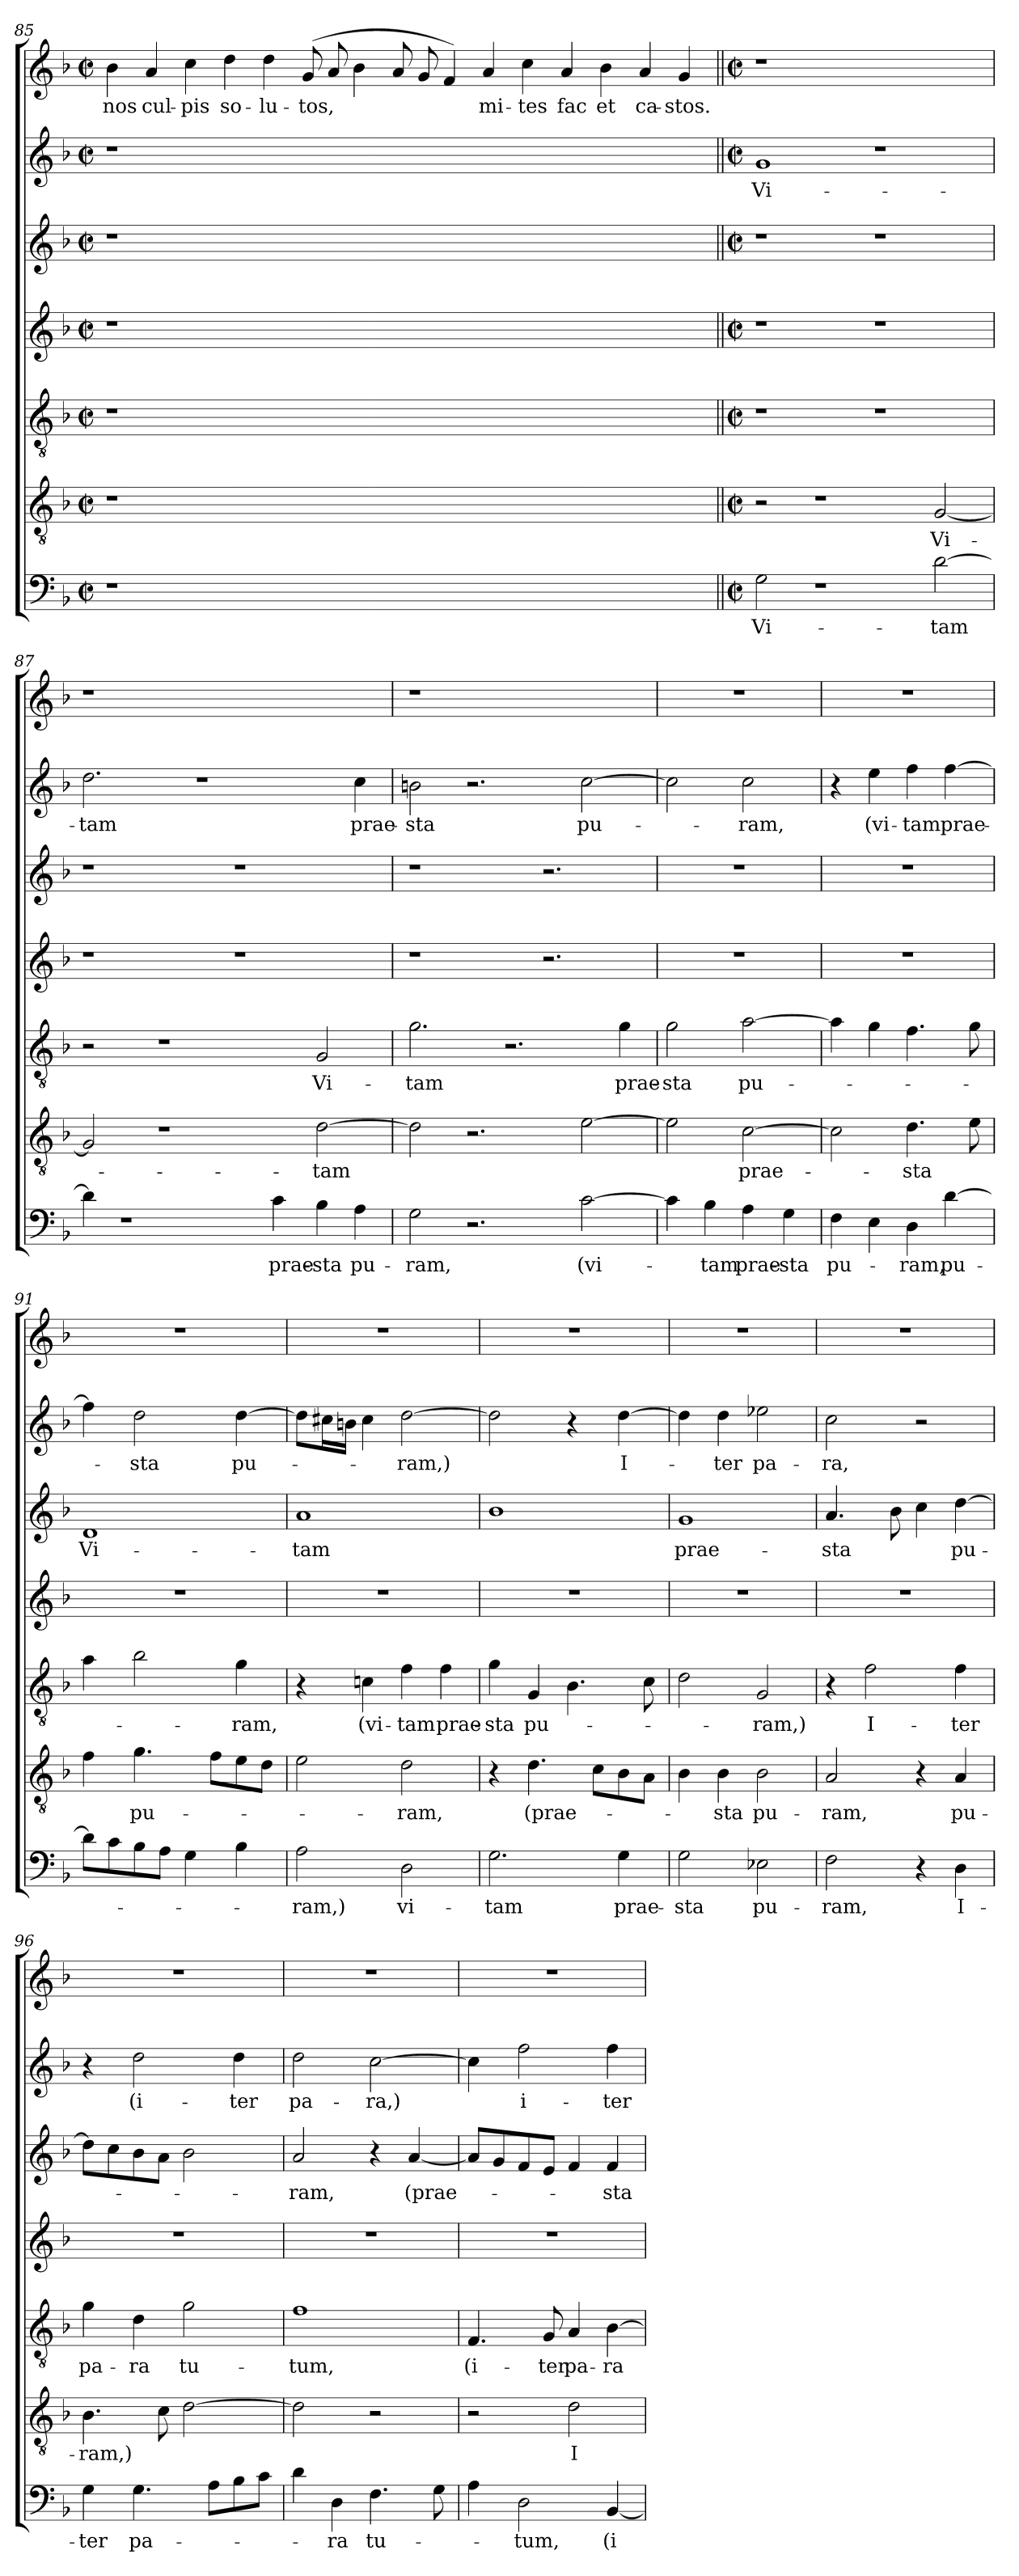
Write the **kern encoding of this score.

**kern	**text	**kern	**text	**kern	**text	**kern	**kern	**text	**kern	**text	**kern	**text
*part7	*part7	*part6	*part6	*part5	*part5	*part4	*part3	*part3	*part2	*part2	*part1	*part1
*staff7	*staff7	*staff6	*staff6	*staff5	*staff5	*staff4	*staff3	*staff3	*staff2	*staff2	*staff1	*staff1
!!LO:LB:g=z
*clefF4	*	*clefGv2	*	*clefGv2	*	*clefG2	*clefG2	*	*clefG2	*	*clefG2	*
*k[b-]	*	*k[b-]	*	*k[b-]	*	*k[b-]	*k[b-]	*	*k[b-]	*	*k[b-]	*
*F:	*	*F:	*	*F:	*	*F:	*F:	*	*F:	*	*F:	*
*M2/2	*	*M2/2	*	*M2/2	*	*M2/2	*M2/2	*	*M2/2	*	*M2/2	*
*met(c|)	*	*met(c|)	*	*met(c|)	*	*met(c|)	*met(c|)	*	*met(c|)	*	*met(c|)	*
=85	=85	=85	=85	=85	=85	=85	=85	=85	=85	=85	=85	=85
1r	.	1r	.	1r	.	1r	1r	.	1r	.	4b-	nos
.	.	.	.	.	.	.	.	.	.	.	4a	cul-
.	.	.	.	.	.	.	.	.	.	.	4cc	-pis
.	.	.	.	.	.	.	.	.	.	.	4dd	so-
0ryy	.	0ryy	.	0ryy	.	0ryy	0ryy	.	0ryy	.	4dd	-lu-
.	.	.	.	.	.	.	.	.	.	.	(8g	-tos,
.	.	.	.	.	.	.	.	.	.	.	8a	.
.	.	.	.	.	.	.	.	.	.	.	4b-	.
.	.	.	.	.	.	.	.	.	.	.	8a	.
.	.	.	.	.	.	.	.	.	.	.	8g	.
.	.	.	.	.	.	.	.	.	.	.	4f)	.
.	.	.	.	.	.	.	.	.	.	.	4a	mi-
.	.	.	.	.	.	.	.	.	.	.	4cc	-tes
.	.	.	.	.	.	.	.	.	.	.	4a	fac
2.ryy	.	2.ryy	.	2.ryy	.	2.ryy	2.ryy	.	2.ryy	.	4b-	et
.	.	.	.	.	.	.	.	.	.	.	4a	ca-
.	.	.	.	.	.	.	.	.	.	.	4g	-stos.
!!LO:LB:g=z
=86||	=86||	=86||	=86||	=86||	=86||	=86||	=86||	=86||	=86||	=86||	=86||	=86||
*M2/2	*	*M2/2	*	*M2/2	*	*M2/2	*M2/2	*	*M2/2	*	*M2/2	*
*met(c|)	*	*met(c|)	*	*met(c|)	*	*met(c|)	*met(c|)	*	*met(c|)	*	*met(c|)	*
2G\	Vi-	2r	.	1r	.	1r	1r	.	1g	Vi-	1r	.
1r	.	1r	.	.	.	.	.	.	.	.	.	.
.	.	.	.	1r	.	1r	1r	.	1r	.	1ryy	.
[2d\	-tam	[2G/	Vi-	.	.	.	.	.	.	.	.	.
=87	=87	=87	=87	=87	=87	=87	=87	=87	=87	=87	=87	=87
4d\]	.	2G/]	.	2r	.	1r	1r	.	2.dd\	-tam	1r	.
1r	.	.	.	.	.	.	.	.	.	.	.	.
.	.	1r	.	1r	.	.	.	.	.	.	.	.
.	.	.	.	.	.	.	.	.	1r	.	.	.
.	.	.	.	.	.	1r	1r	.	.	.	1ryy	.
4c\	prae-	.	.	.	.	.	.	.	.	.	.	.
4B-\	-sta	[2d\	-tam	2G/	Vi-	.	.	.	.	.	.	.
4A\	pu-	.	.	.	.	.	.	.	4cc\	prae-	.	.
=88	=88	=88	=88	=88	=88	=88	=88	=88	=88	=88	=88	=88
2G\	-ram,	2d\]	.	2.g\	-tam	1r	1r	.	2bn\	-sta	1r	.
2.r	.	2.r	.	.	.	.	.	.	2.r	.	.	.
.	.	.	.	2.r	.	.	.	.	.	.	.	.
.	.	.	.	.	.	2.r	2.r	.	.	.	2.ryy	.
[2c\	(vi-	[2e\	.	.	.	.	.	.	[2cc\	pu-	.	.
.	.	.	.	4g\	prae-	.	.	.	.	.	.	.
=89	=89	=89	=89	=89	=89	=89	=89	=89	=89	=89	=89	=89
4c\]	.	2e\]	.	2g\	-sta	1r	1r	.	2cc\]	.	1r	.
4B-\	-tam	.	.	.	.	.	.	.	.	.	.	.
4A\	prae-	[2c\	prae-	[2a\	pu-	.	.	.	2cc\	-ram,	.	.
4G\	-sta	.	.	.	.	.	.	.	.	.	.	.
=90	=90	=90	=90	=90	=90	=90	=90	=90	=90	=90	=90	=90
4F\	pu-	2c\]	.	4a\]	.	1r	1r	.	4r	.	1r	.
4E\	.	.	.	4g\	.	.	.	.	4ee\	(vi-	.	.
4D\	-ram,	4.d\	-sta	4.f\	.	.	.	.	4ff\	-tam	.	.
[4d\	pu-	.	.	.	.	.	.	.	[4ff\	prae-	.	.
.	.	8e\	.	8g\	.	.	.	.	.	.	.	.
!!LO:PB:g=z
=91	=91	=91	=91	=91	=91	=91	=91	=91	=91	=91	=91	=91
8d\L]	.	4f\	.	4a\	.	1r	1d	Vi-	4ff\]	.	1r	.
8c\	.	.	.	.	.	.	.	.	.	.	.	.
8B-\	.	4.g\	pu-	2b-\	.	.	.	.	2dd\	-sta	.	.
8A\J	.	.	.	.	.	.	.	.	.	.	.	.
4G\	.	.	.	.	.	.	.	.	.	.	.	.
.	.	8f\L	.	.	.	.	.	.	.	.	.	.
4B-\	.	8e\	.	4g\	-ram,	.	.	.	[4dd\	pu-	.	.
.	.	8d\J	.	.	.	.	.	.	.	.	.	.
=92	=92	=92	=92	=92	=92	=92	=92	=92	=92	=92	=92	=92
2A\	-ram,)	2e\	.	4r	.	1r	1a	-tam	8dd\L]	.	1r	.
.	.	.	.	.	.	.	.	.	16cc#X\L	.	.	.
.	.	.	.	.	.	.	.	.	16bn\JJ	.	.	.
.	.	.	.	4cn\	(vi-	.	.	.	4cc#\	.	.	.
2D\	vi-	2d\	-ram,	4f\	-tam	.	.	.	[2dd\	-ram,)	.	.
.	.	.	.	4f\	prae-	.	.	.	.	.	.	.
=93	=93	=93	=93	=93	=93	=93	=93	=93	=93	=93	=93	=93
2.G\	-tam	4r	.	4g\	-sta	1r	1b-	.	2dd\]	.	1r	.
.	.	4.d\	(prae-	4G/	pu-	.	.	.	.	.	.	.
.	.	.	.	4.B-\	.	.	.	.	4r	.	.	.
.	.	8c\L	.	.	.	.	.	.	.	.	.	.
4G\	prae-	8B-\	.	.	.	.	.	.	[4dd\	I-	.	.
.	.	8A\J	.	8c\	.	.	.	.	.	.	.	.
=94	=94	=94	=94	=94	=94	=94	=94	=94	=94	=94	=94	=94
2G\	-sta	4B-\	.	2d\	.	1r	1g	prae-	4dd\]	.	1r	.
.	.	4B-\	-sta	.	.	.	.	.	4dd\	-ter	.	.
2E-X\	pu-	2B-\	pu-	2G/	-ram,)	.	.	.	2ee-X\	pa-	.	.
=95	=95	=95	=95	=95	=95	=95	=95	=95	=95	=95	=95	=95
2F\	-ram,	2A/	-ram,	4r	.	1r	4.a/	-sta	2cc\	-ra,	1r	.
.	.	.	.	2f\	I-	.	.	.	.	.	.	.
.	.	.	.	.	.	.	8b-\	.	.	.	.	.
4r	.	4r	.	.	.	.	4cc\	.	2r	.	.	.
4D\	I-	4A/	pu-	4f\	-ter	.	[4dd\	pu-	.	.	.	.
!!LO:LB:g=z
=96	=96	=96	=96	=96	=96	=96	=96	=96	=96	=96	=96	=96
4G\	-ter	4.B-\	-ram,)	4g\	pa-	1r	8dd\L]	.	4r	.	1r	.
.	.	.	.	.	.	.	8cc\	.	.	.	.	.
4.G\	pa-	.	.	4d\	-ra	.	8b-\	.	2dd\	(i-	.	.
.	.	8c\	.	.	.	.	8a\J	.	.	.	.	.
.	.	[2d\	.	2g\	tu-	.	2b-\	.	.	.	.	.
8A\L	.	.	.	.	.	.	.	.	.	.	.	.
8B-\	.	.	.	.	.	.	.	.	4dd\	-ter	.	.
8c\J	.	.	.	.	.	.	.	.	.	.	.	.
=97	=97	=97	=97	=97	=97	=97	=97	=97	=97	=97	=97	=97
4d\	.	2d\]	.	1f	-tum,	1r	2a/	-ram,	2dd\	pa-	1r	.
4D\	-ra	.	.	.	.	.	.	.	.	.	.	.
4.F\	tu-	2r	.	.	.	.	4r	.	[2cc\	-ra,)	.	.
.	.	.	.	.	.	.	[4a/	(prae-	.	.	.	.
8G\	.	.	.	.	.	.	.	.	.	.	.	.
=98	=98	=98	=98	=98	=98	=98	=98	=98	=98	=98	=98	=98
4A\	.	2r	.	4.F/	(i-	1r	8a/L]	.	4cc\]	.	1r	.
.	.	.	.	.	.	.	8g/	.	.	.	.	.
2D\	-tum,	.	.	.	.	.	8f/	.	2ff\	i-	.	.
.	.	.	.	8G/	-ter	.	8e/J	.	.	.	.	.
.	.	2d\	I-	4A/	pa-	.	4f/	.	.	.	.	.
[4BB-/	(i-	.	.	[4B-\	-ra-	.	4f/	-sta	4ff\	-ter	.	.
=	=	=	=	=	=	=	=	=	=	=	=	=
*-	*-	*-	*-	*-	*-	*-	*-	*-	*-	*-	*-	*-
